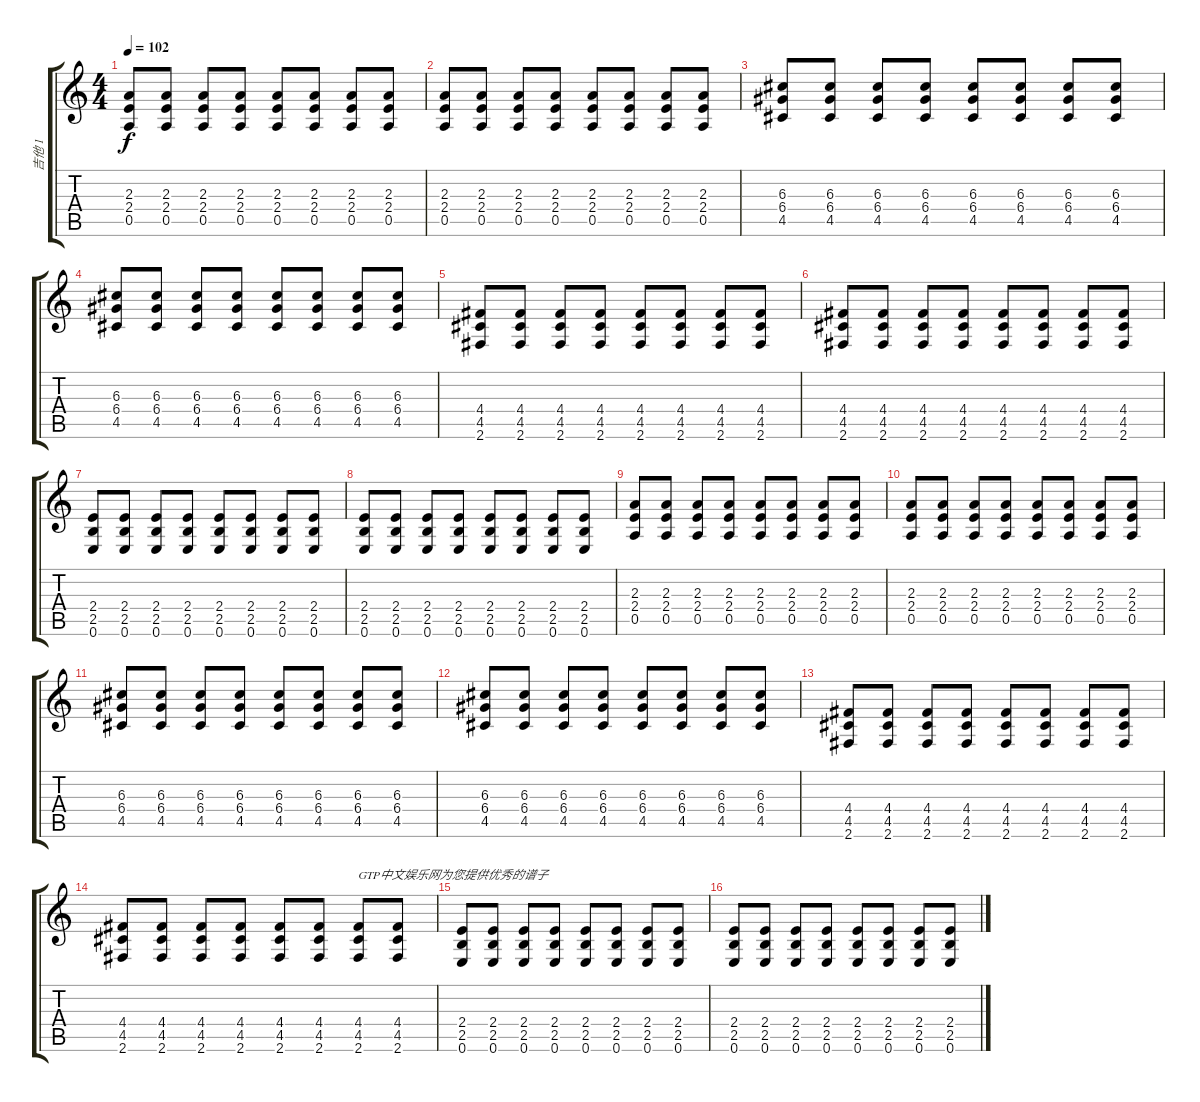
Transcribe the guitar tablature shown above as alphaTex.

\track ("吉他 1" "吉他 1") {instrument overdrivenguitar}
\staff {score tabs}
\tuning (E4 B3 G3 D3 A2 E2) {hide}
\ts (4 4)
\tempo 102
\clef g2
\ks c
(2.3 2.4 0.5).8{dy f} (2.3 2.4 0.5).8 (2.3 2.4 0.5).8 (2.3 2.4 0.5).8 (2.3 2.4 0.5).8 (2.3 2.4 0.5).8 (2.3 2.4 0.5).8 (2.3 2.4 0.5).8 |
(2.3 2.4 0.5).8 (2.3 2.4 0.5).8 (2.3 2.4 0.5).8 (2.3 2.4 0.5).8 (2.3 2.4 0.5).8 (2.3 2.4 0.5).8 (2.3 2.4 0.5).8 (2.3 2.4 0.5).8 |
(6.3 6.4 4.5).8 (6.3 6.4 4.5).8 (6.3 6.4 4.5).8 (6.3 6.4 4.5).8 (6.3 6.4 4.5).8 (6.3 6.4 4.5).8 (6.3 6.4 4.5).8 (6.3 6.4 4.5).8 |
(6.3 6.4 4.5).8 (6.3 6.4 4.5).8 (6.3 6.4 4.5).8 (6.3 6.4 4.5).8 (6.3 6.4 4.5).8 (6.3 6.4 4.5).8 (6.3 6.4 4.5).8 (6.3 6.4 4.5).8 |
(4.4 4.5 2.6).8 (4.4 4.5 2.6).8 (4.4 4.5 2.6).8 (4.4 4.5 2.6).8 (4.4 4.5 2.6).8 (4.4 4.5 2.6).8 (4.4 4.5 2.6).8 (4.4 4.5 2.6).8 |
(4.4 4.5 2.6).8 (4.4 4.5 2.6).8 (4.4 4.5 2.6).8 (4.4 4.5 2.6).8 (4.4 4.5 2.6).8 (4.4 4.5 2.6).8 (4.4 4.5 2.6).8 (4.4 4.5 2.6).8 |
(2.4 2.5 0.6).8 (2.4 2.5 0.6).8 (2.4 2.5 0.6).8 (2.4 2.5 0.6).8 (2.4 2.5 0.6).8 (2.4 2.5 0.6).8 (2.4 2.5 0.6).8 (2.4 2.5 0.6).8 |
(2.4 2.5 0.6).8 (2.4 2.5 0.6).8 (2.4 2.5 0.6).8 (2.4 2.5 0.6).8 (2.4 2.5 0.6).8 (2.4 2.5 0.6).8 (2.4 2.5 0.6).8 (2.4 2.5 0.6).8 |
(2.3 2.4 0.5).8 (2.3 2.4 0.5).8 (2.3 2.4 0.5).8 (2.3 2.4 0.5).8 (2.3 2.4 0.5).8 (2.3 2.4 0.5).8 (2.3 2.4 0.5).8 (2.3 2.4 0.5).8 |
(2.3 2.4 0.5).8 (2.3 2.4 0.5).8 (2.3 2.4 0.5).8 (2.3 2.4 0.5).8 (2.3 2.4 0.5).8 (2.3 2.4 0.5).8 (2.3 2.4 0.5).8 (2.3 2.4 0.5).8 |
(6.3 6.4 4.5).8 (6.3 6.4 4.5).8 (6.3 6.4 4.5).8 (6.3 6.4 4.5).8 (6.3 6.4 4.5).8 (6.3 6.4 4.5).8 (6.3 6.4 4.5).8 (6.3 6.4 4.5).8 |
(6.3 6.4 4.5).8 (6.3 6.4 4.5).8 (6.3 6.4 4.5).8 (6.3 6.4 4.5).8 (6.3 6.4 4.5).8 (6.3 6.4 4.5).8 (6.3 6.4 4.5).8 (6.3 6.4 4.5).8 |
(4.4 4.5 2.6).8 (4.4 4.5 2.6).8 (4.4 4.5 2.6).8 (4.4 4.5 2.6).8 (4.4 4.5 2.6).8 (4.4 4.5 2.6).8 (4.4 4.5 2.6).8 (4.4 4.5 2.6).8 |
(4.4 4.5 2.6).8 (4.4 4.5 2.6).8 (4.4 4.5 2.6).8 (4.4 4.5 2.6).8 (4.4 4.5 2.6).8 (4.4 4.5 2.6).8 (4.4 4.5 2.6).8{txt "GTP中文娱乐网为您提供优秀的谱子"} (4.4 4.5 2.6).8 |
(2.4 2.5 0.6).8 (2.4 2.5 0.6).8 (2.4 2.5 0.6).8 (2.4 2.5 0.6).8 (2.4 2.5 0.6).8 (2.4 2.5 0.6).8 (2.4 2.5 0.6).8 (2.4 2.5 0.6).8 |
(2.4 2.5 0.6).8 (2.4 2.5 0.6).8 (2.4 2.5 0.6).8 (2.4 2.5 0.6).8 (2.4 2.5 0.6).8 (2.4 2.5 0.6).8 (2.4 2.5 0.6).8 (2.4 2.5 0.6).8
